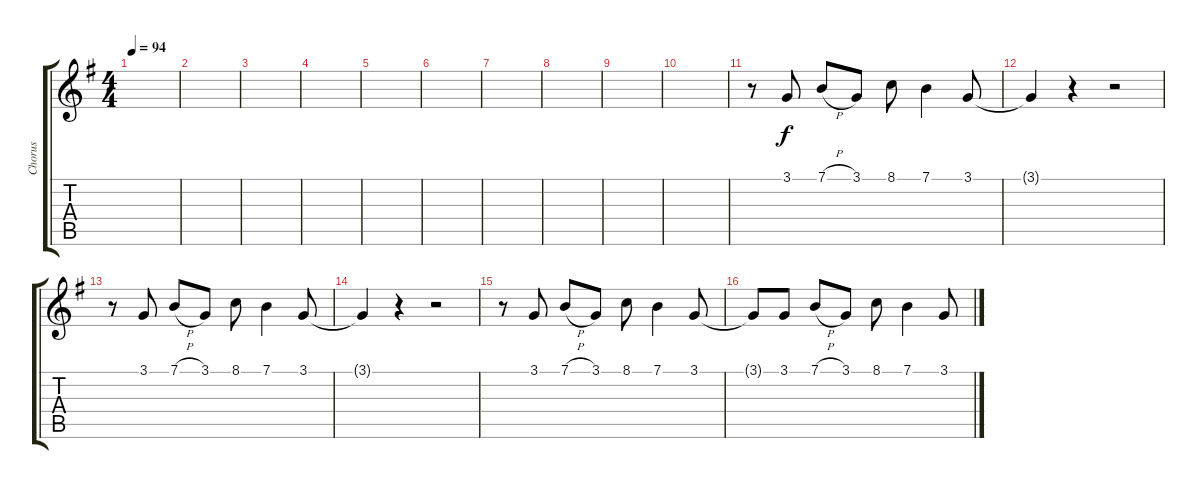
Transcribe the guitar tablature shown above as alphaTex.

\track ("Chorus" "Chorus") {instrument choiraahs}
\staff {score tabs}
\tuning (E4 B3 G3 D3 A2 E2) {hide}
\ts (4 4)
\tempo 94
\clef g2
\ks g
|
|
|
|
|
|
|
|
|
|
r.8 3.1.8 7.1{h}.8 3.1.8 8.1.8 7.1.4 3.1.8 |
3.1{t}.4 r.4 r.2 |
r.8 3.1.8 7.1{h}.8 3.1.8 8.1.8 7.1.4 3.1.8 |
3.1{t}.4 r.4 r.2 |
r.8 3.1.8 7.1{h}.8 3.1.8 8.1.8 7.1.4 3.1.8 |
3.1{t}.8 3.1.8 7.1{h}.8 3.1.8 8.1.8 7.1.4 3.1.8
